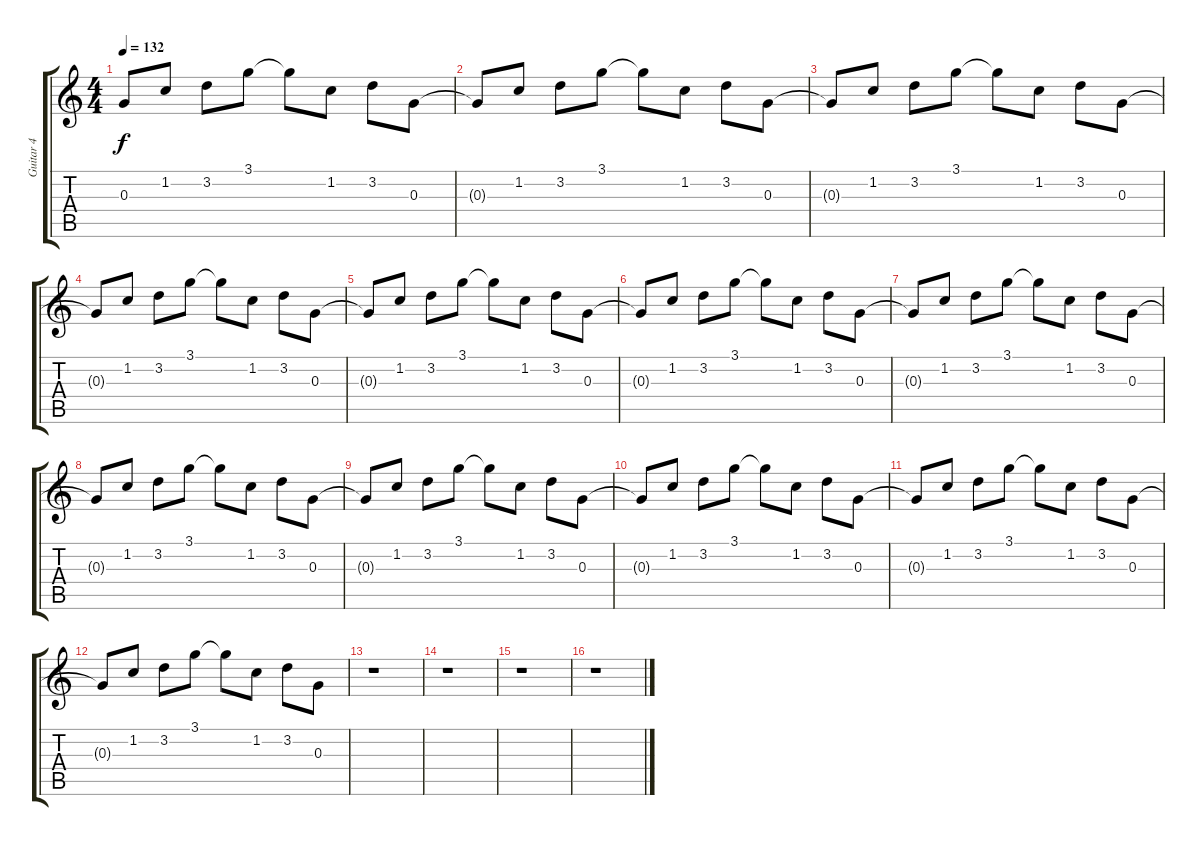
\track ("Guitar 4" "Guitar 4") {instrument acousticguitarsteel}
\staff {score tabs}
\tuning (E4 B3 G3 D3 A2 E2) {hide}
\ts (4 4)
\tempo 132
\clef g2
\ks c
0.3{t}.8{dy f} 1.2.8 3.2.8 3.1.8 3.1{t}.8 1.2.8 3.2.8 0.3.8 |
0.3{t}.8 1.2.8 3.2.8 3.1.8 3.1{t}.8 1.2.8 3.2.8 0.3.8 |
0.3{t}.8 1.2.8 3.2.8 3.1.8 3.1{t}.8 1.2.8 3.2.8 0.3.8 |
0.3{t}.8 1.2.8 3.2.8 3.1.8 3.1{t}.8 1.2.8 3.2.8 0.3.8 |
0.3{t}.8 1.2.8 3.2.8 3.1.8 3.1{t}.8 1.2.8 3.2.8 0.3.8 |
0.3{t}.8 1.2.8 3.2.8 3.1.8 3.1{t}.8 1.2.8 3.2.8 0.3.8 |
0.3{t}.8 1.2.8 3.2.8 3.1.8 3.1{t}.8 1.2.8 3.2.8 0.3.8 |
0.3{t}.8 1.2.8 3.2.8 3.1.8 3.1{t}.8 1.2.8 3.2.8 0.3.8 |
0.3{t}.8 1.2.8 3.2.8 3.1.8 3.1{t}.8 1.2.8 3.2.8 0.3.8 |
0.3{t}.8 1.2.8 3.2.8 3.1.8 3.1{t}.8 1.2.8 3.2.8 0.3.8 |
0.3{t}.8 1.2.8 3.2.8 3.1.8 3.1{t}.8 1.2.8 3.2.8 0.3.8 |
0.3{t}.8 1.2.8 3.2.8 3.1.8 3.1{t}.8 1.2.8 3.2.8 0.3.8 |
r.1 |
r.1 |
r.1 |
r.1
